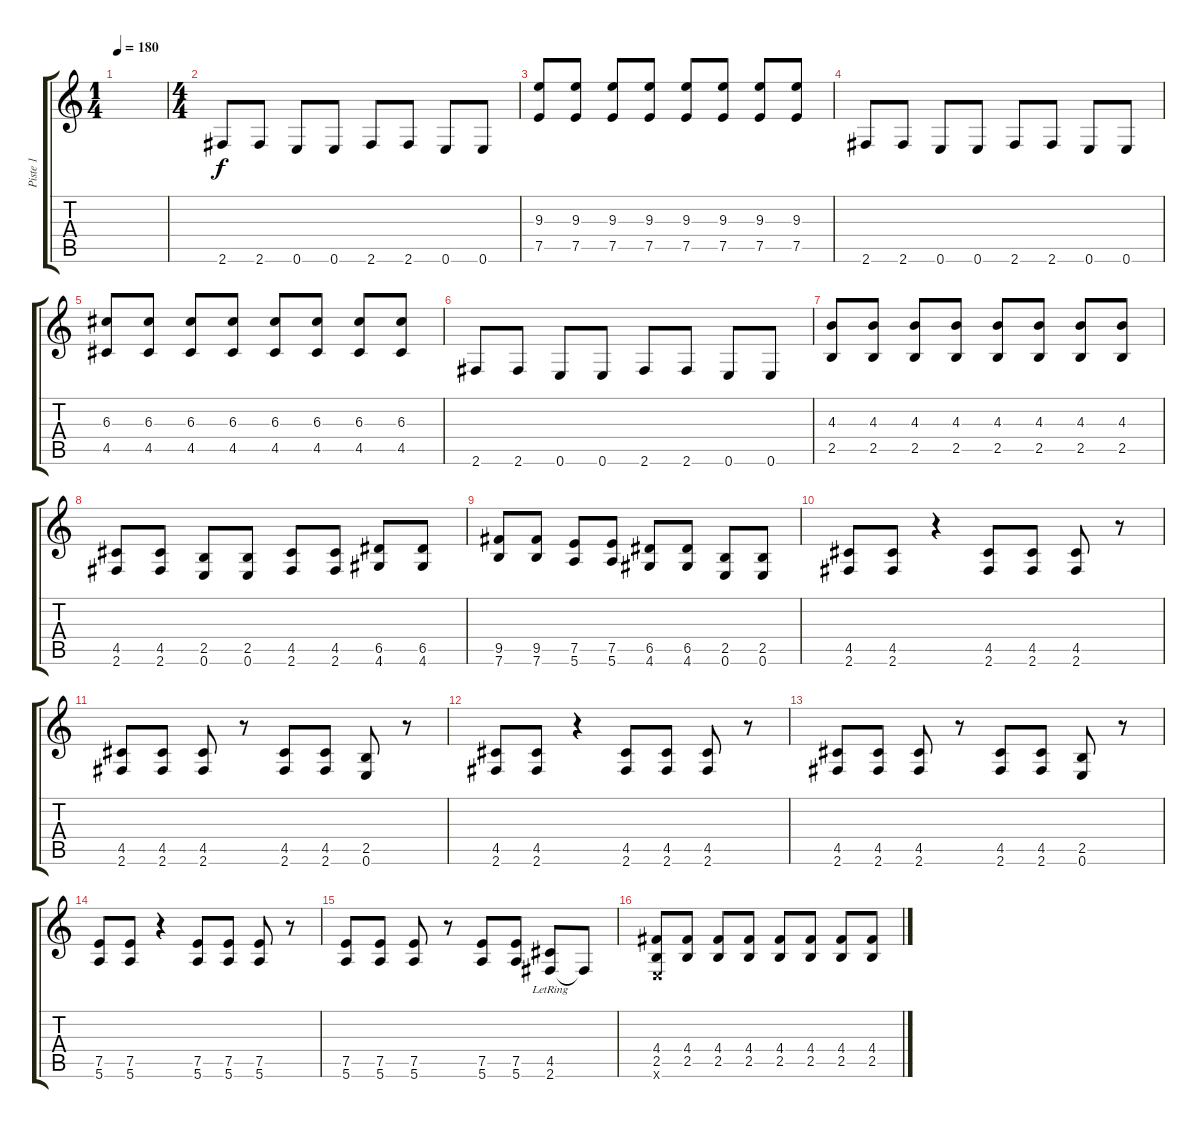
\track ("Piste 1" "Piste 1") {instrument distortionguitar}
\staff {score tabs}
\tuning (E4 B3 G3 D3 A2 E2) {hide}
\ts (1 4)
\tempo 180
\clef g2
\ks c
|
\ts (4 4)
2.6.8 2.6.8 0.6.8 0.6.8 2.6.8 2.6.8 0.6.8 0.6.8 |
(9.3 7.5).8 (9.3 7.5).8 (9.3 7.5).8 (9.3 7.5).8 (9.3 7.5).8 (9.3 7.5).8 (9.3 7.5).8 (9.3 7.5).8 |
2.6.8 2.6.8 0.6.8 0.6.8 2.6.8 2.6.8 0.6.8 0.6.8 |
(6.3 4.5).8 (6.3 4.5).8 (6.3 4.5).8 (6.3 4.5).8 (6.3 4.5).8 (6.3 4.5).8 (6.3 4.5).8 (6.3 4.5).8 |
2.6.8 2.6.8 0.6.8 0.6.8 2.6.8 2.6.8 0.6.8 0.6.8 |
(4.3 2.5).8 (4.3 2.5).8 (4.3 2.5).8 (4.3 2.5).8 (4.3 2.5).8 (4.3 2.5).8 (4.3 2.5).8 (4.3 2.5).8 |
(4.5 2.6).8 (4.5 2.6).8 (2.5 0.6).8 (2.5 0.6).8 (4.5 2.6).8 (4.5 2.6).8 (6.5 4.6).8 (6.5 4.6).8 |
(9.5 7.6).8 (9.5 7.6).8 (7.5 5.6).8 (7.5 5.6).8 (6.5 4.6).8 (6.5 4.6).8 (2.5 0.6).8 (2.5 0.6).8 |
(4.5 2.6).8 (4.5 2.6).8 r.4 (4.5 2.6).8 (4.5 2.6).8 (4.5 2.6).8 r.8 |
(4.5 2.6).8 (4.5 2.6).8 (4.5 2.6).8 r.8 (4.5 2.6).8 (4.5 2.6).8 (2.5 0.6).8 r.8 |
(4.5 2.6).8 (4.5 2.6).8 r.4 (4.5 2.6).8 (4.5 2.6).8 (4.5 2.6).8 r.8 |
(4.5 2.6).8 (4.5 2.6).8 (4.5 2.6).8 r.8 (4.5 2.6).8 (4.5 2.6).8 (2.5 0.6).8 r.8 |
(7.5 5.6).8 (7.5 5.6).8 r.4 (7.5 5.6).8 (7.5 5.6).8 (7.5 5.6).8 r.8 |
(7.5 5.6).8 (7.5 5.6).8 (7.5 5.6).8 r.8 (7.5 5.6).8 (7.5 5.6).8 (4.5{lr} 2.6{lr}).8 2.6{t}.8 |
(4.4 2.5 0.6{x}).8 (4.4 2.5).8 (4.4 2.5).8 (4.4 2.5).8 (4.4 2.5).8 (4.4 2.5).8 (4.4 2.5).8 (4.4 2.5).8
